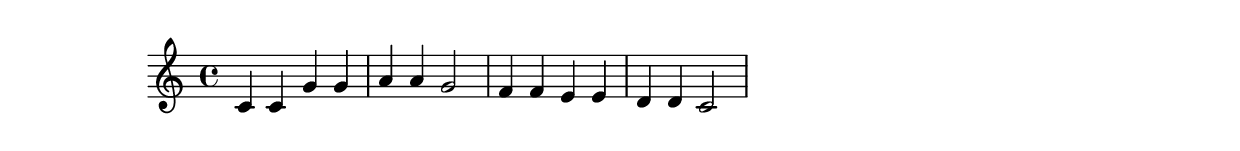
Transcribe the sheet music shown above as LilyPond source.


  \header { 
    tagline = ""
  } 

  \score {
    \relative c' {
      c4 c g' g a a g2 f4 f e e d d c2
    }
  }
  